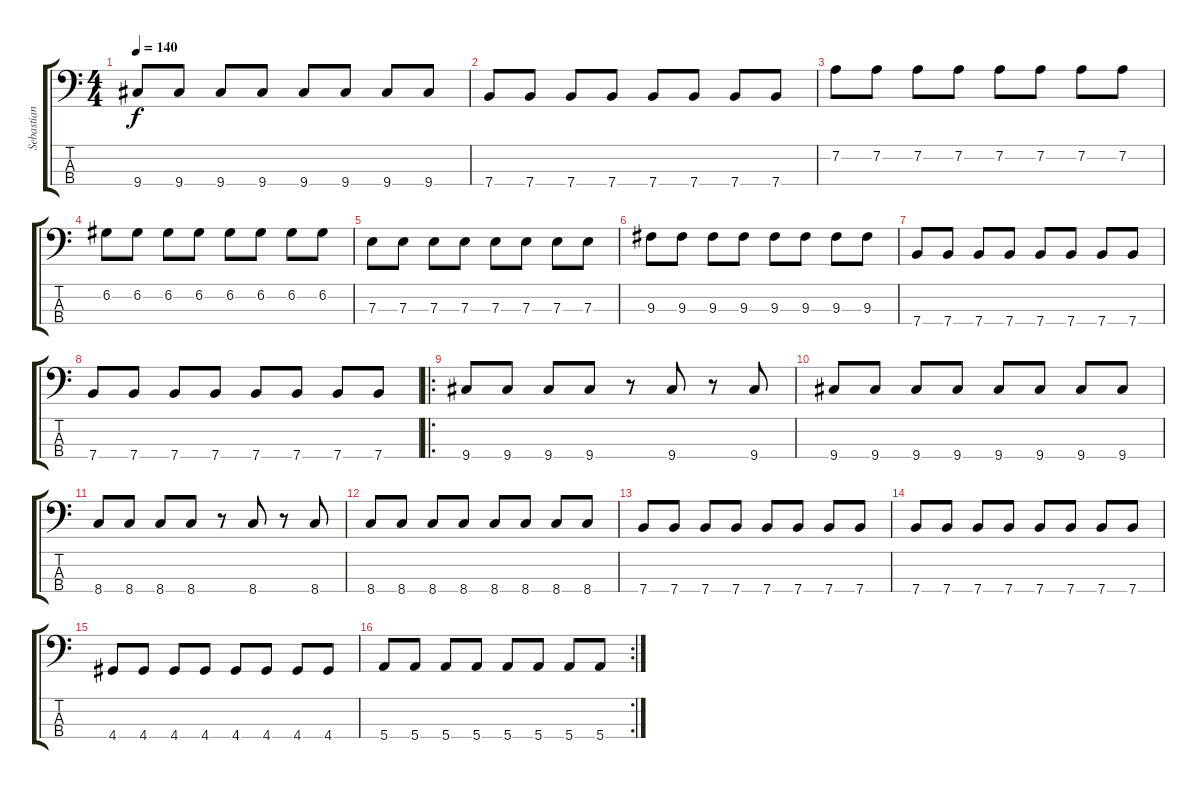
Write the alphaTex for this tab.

\track ("Sebastian" "Sebastian") {instrument electricbasspick}
\staff {score tabs}
\tuning (G2 D2 A1 E1) {hide}
\ts (4 4)
\tempo 140
\clef f4
\ks c
9.4.8{dy f} 9.4.8 9.4.8 9.4.8 9.4.8 9.4.8 9.4.8 9.4.8 |
7.4.8 7.4.8 7.4.8 7.4.8 7.4.8 7.4.8 7.4.8 7.4.8 |
7.2.8 7.2.8 7.2.8 7.2.8 7.2.8 7.2.8 7.2.8 7.2.8 |
6.2.8 6.2.8 6.2.8 6.2.8 6.2.8 6.2.8 6.2.8 6.2.8 |
7.3.8 7.3.8 7.3.8 7.3.8 7.3.8 7.3.8 7.3.8 7.3.8 |
9.3.8 9.3.8 9.3.8 9.3.8 9.3.8 9.3.8 9.3.8 9.3.8 |
7.4.8 7.4.8 7.4.8 7.4.8 7.4.8 7.4.8 7.4.8 7.4.8 |
7.4.8 7.4.8 7.4.8 7.4.8 7.4.8 7.4.8 7.4.8 7.4.8 |
\ro
9.4.8 9.4.8 9.4.8 9.4.8 r.8 9.4.8 r.8 9.4.8 |
9.4.8 9.4.8 9.4.8 9.4.8 9.4.8 9.4.8 9.4.8 9.4.8 |
8.4.8 8.4.8 8.4.8 8.4.8 r.8 8.4.8 r.8 8.4.8 |
8.4.8 8.4.8 8.4.8 8.4.8 8.4.8 8.4.8 8.4.8 8.4.8 |
7.4.8 7.4.8 7.4.8 7.4.8 7.4.8 7.4.8 7.4.8 7.4.8 |
7.4.8 7.4.8 7.4.8 7.4.8 7.4.8 7.4.8 7.4.8 7.4.8 |
4.4.8 4.4.8 4.4.8 4.4.8 4.4.8 4.4.8 4.4.8 4.4.8 |
\rc 2
5.4.8 5.4.8 5.4.8 5.4.8 5.4.8 5.4.8 5.4.8 5.4.8
